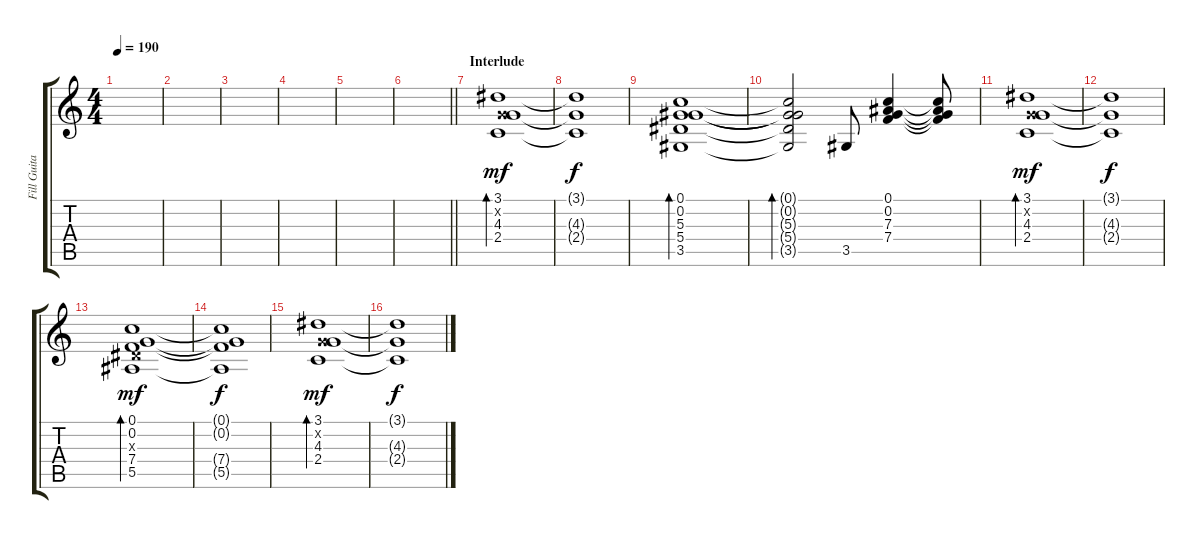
\track ("Fill Guitar I" "Fill Guita") {instrument distortionguitar}
\staff {score tabs}
\tuning (C4 G3 Eb3 Bb2 F2 C2) {hide}
\ts (4 4)
\tempo 190
\clef g2
\ks c
|
|
|
|
|
\barLineRight lightlight
|
\section ("" "Interlude")
(3.1 0.2{x} 4.3 2.4).1{bd 120 dy mf volume 10 instrument acousticguitarsteel} |
(3.1{t} 4.3{t} 2.4{t}).1{dy f} |
(0.1 0.2 5.3 5.4 3.5).1{bd 120} |
(0.1{t} 0.2{t} 5.3{t} 5.4{t} 3.5{t}).2{bd 120} 3.5.8 (0.1 0.2 7.3 7.4).4 (0.1{t} 0.2{t} 7.3{t} 7.4{t}).8 |
(3.1 0.2{x} 4.3 2.4).1{bd 120 dy mf} |
(3.1{t} 4.3{t} 2.4{t}).1{dy f} |
(0.1 0.2 0.3{x} 7.4 5.5).1{bd 120 dy mf} |
(0.1{t} 0.2{t} 7.4{t} 5.5{t}).1{dy f} |
(3.1 0.2{x} 4.3 2.4).1{bd 120 dy mf} |
(3.1{t} 4.3{t} 2.4{t}).1{dy f}
